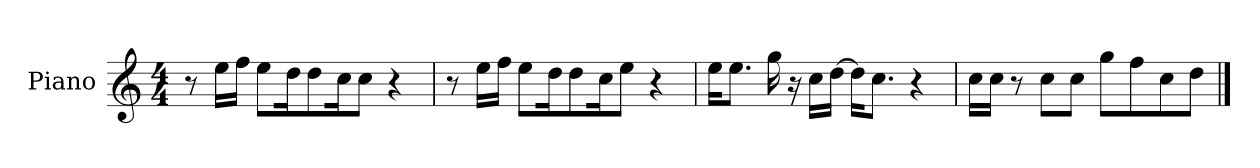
**kern
*part1
*staff1
*I"Piano
*I'Pno.
*clefG2
*k[]
*M4/4
=1
8r
16ee\LL
16ff\JJ
8ee\L
16dd\K
8dd\
16cc\K
8cc\J
4r
=2
8r
16ee\LL
16ff\JJ
8ee\L
16dd\K
8dd\
16cc\K
8ee\J
4r
=3
16ee\KL
8.ee\J
16gg\
16r
16cc\LL
[16dd\JJ
16dd\KL]
8.cc\J
4r
=4
16cc\LL
16cc\JJ
8r
8cc\L
8cc\J
8gg\L
8ff\
8cc\
8dd\J
==
*-
